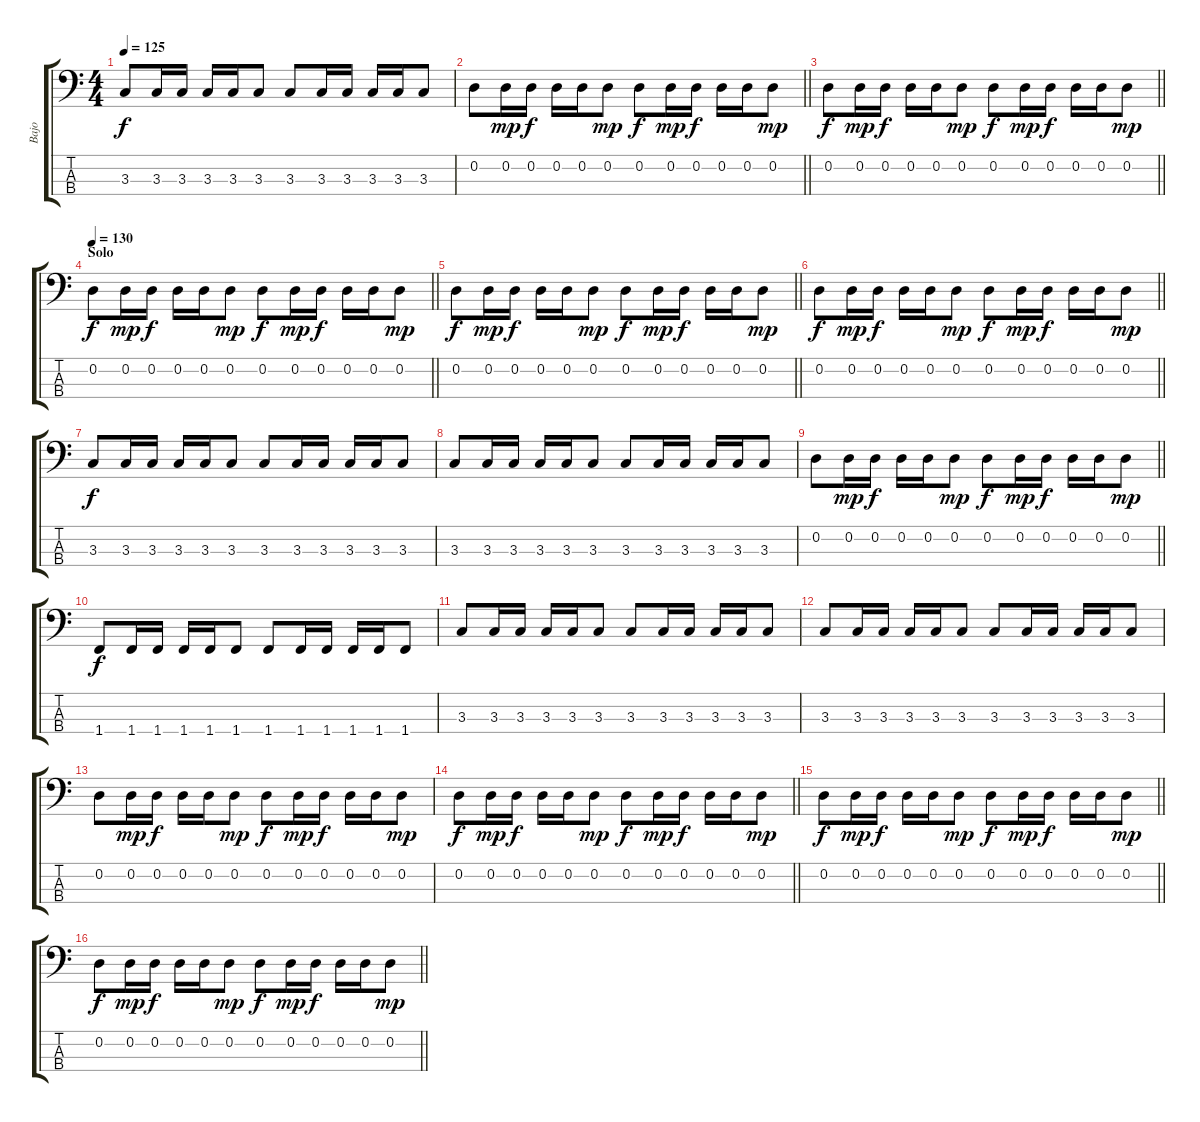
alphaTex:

\track ("Bajo" "Bajo") {instrument electricbassfinger}
\staff {score tabs}
\tuning (G2 D2 A1 E1) {hide}
\ts (4 4)
\tempo 125
\clef f4
\ks c
3.3.8{dy f} 3.3.16 3.3.16 3.3.16 3.3.16 3.3.8 3.3.8 3.3.16 3.3.16 3.3.16 3.3.16 3.3.8 |
\barLineRight lightlight
0.2.8 0.2.16{dy mp} 0.2.16{dy f} 0.2.16 0.2.16 0.2.8{dy mp} 0.2.8{dy f} 0.2.16{dy mp} 0.2.16{dy f} 0.2.16 0.2.16 0.2.8{dy mp} |
\barLineRight lightlight
0.2.8{dy f} 0.2.16{dy mp} 0.2.16{dy f} 0.2.16 0.2.16 0.2.8{dy mp} 0.2.8{dy f} 0.2.16{dy mp} 0.2.16{dy f} 0.2.16 0.2.16 0.2.8{dy mp} |
\section ("" "Solo")
\tempo 130
\barLineRight lightlight
0.2.8{dy f} 0.2.16{dy mp} 0.2.16{dy f} 0.2.16 0.2.16 0.2.8{dy mp} 0.2.8{dy f} 0.2.16{dy mp} 0.2.16{dy f} 0.2.16 0.2.16 0.2.8{dy mp} |
\barLineRight lightlight
0.2.8{dy f} 0.2.16{dy mp} 0.2.16{dy f} 0.2.16 0.2.16 0.2.8{dy mp} 0.2.8{dy f} 0.2.16{dy mp} 0.2.16{dy f} 0.2.16 0.2.16 0.2.8{dy mp} |
\barLineRight lightlight
0.2.8{dy f} 0.2.16{dy mp} 0.2.16{dy f} 0.2.16 0.2.16 0.2.8{dy mp} 0.2.8{dy f} 0.2.16{dy mp} 0.2.16{dy f} 0.2.16 0.2.16 0.2.8{dy mp} |
3.3.8{dy f} 3.3.16 3.3.16 3.3.16 3.3.16 3.3.8 3.3.8 3.3.16 3.3.16 3.3.16 3.3.16 3.3.8 |
3.3.8 3.3.16 3.3.16 3.3.16 3.3.16 3.3.8 3.3.8 3.3.16 3.3.16 3.3.16 3.3.16 3.3.8 |
\barLineRight lightlight
0.2.8 0.2.16{dy mp} 0.2.16{dy f} 0.2.16 0.2.16 0.2.8{dy mp} 0.2.8{dy f} 0.2.16{dy mp} 0.2.16{dy f} 0.2.16 0.2.16 0.2.8{dy mp} |
1.4.8{dy f} 1.4.16 1.4.16 1.4.16 1.4.16 1.4.8 1.4.8 1.4.16 1.4.16 1.4.16 1.4.16 1.4.8 |
3.3.8 3.3.16 3.3.16 3.3.16 3.3.16 3.3.8 3.3.8 3.3.16 3.3.16 3.3.16 3.3.16 3.3.8 |
3.3.8 3.3.16 3.3.16 3.3.16 3.3.16 3.3.8 3.3.8 3.3.16 3.3.16 3.3.16 3.3.16 3.3.8 |
0.2.8 0.2.16{dy mp} 0.2.16{dy f} 0.2.16 0.2.16 0.2.8{dy mp} 0.2.8{dy f} 0.2.16{dy mp} 0.2.16{dy f} 0.2.16 0.2.16 0.2.8{dy mp} |
\barLineRight lightlight
0.2.8{dy f} 0.2.16{dy mp} 0.2.16{dy f} 0.2.16 0.2.16 0.2.8{dy mp} 0.2.8{dy f} 0.2.16{dy mp} 0.2.16{dy f} 0.2.16 0.2.16 0.2.8{dy mp} |
\section ("" "")
\barLineRight lightlight
0.2.8{dy f} 0.2.16{dy mp} 0.2.16{dy f} 0.2.16 0.2.16 0.2.8{dy mp} 0.2.8{dy f} 0.2.16{dy mp} 0.2.16{dy f} 0.2.16 0.2.16 0.2.8{dy mp} |
\barLineRight lightlight
0.2.8{dy f} 0.2.16{dy mp} 0.2.16{dy f} 0.2.16 0.2.16 0.2.8{dy mp} 0.2.8{dy f} 0.2.16{dy mp} 0.2.16{dy f} 0.2.16 0.2.16 0.2.8{dy mp}
